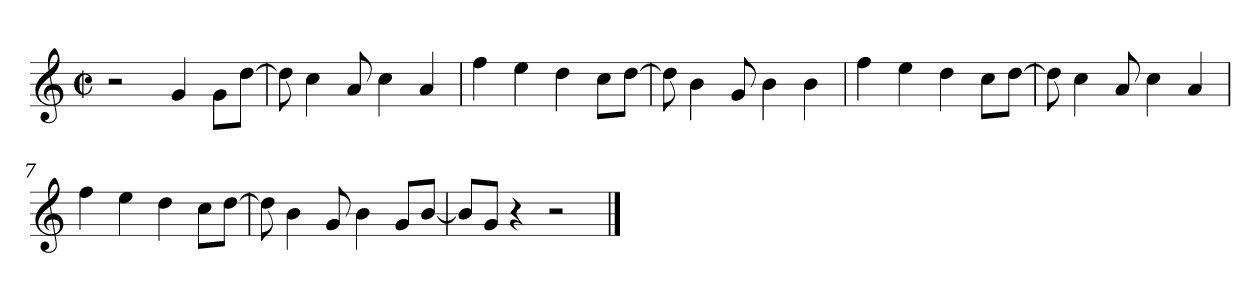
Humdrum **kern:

**kern
*part1
*staff1
*clefG2
*k[]
*C:
*M2/2
*met(c|)
=1
2r
4g/
8g\L
[8dd\J
=2
8dd\]
4cc\
8a/
4cc\
4a/
=3
4ff\
4ee\
4dd\
8cc\L
[8dd\J
=4
8dd\]
4b\
8g/
4b\
4b\
=5
4ff\
4ee\
4dd\
8cc\L
[8dd\J
!!LO:LB:g=z
=6
8dd\]
4cc\
8a/
4cc\
4a/
=7
4ff\
4ee\
4dd\
8cc\L
[8dd\J
=8
8dd\]
4b\
8g/
4b\
8g/L
[8b/J
=9
8b/L]
8g/J
4r
2r
==
*-
